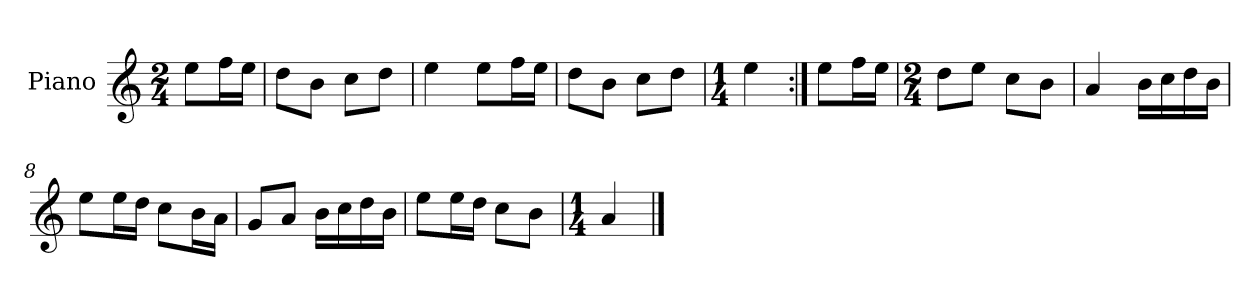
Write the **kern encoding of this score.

**kern
*part1
*staff1
*I"Piano
*I'Pno.
*clefG2
*k[]
*M2/4
=
8ee\L
16ff\L
16ee\JJ
=1
8dd\L
8b\J
8cc\L
8dd\J
=2
4ee\
8ee\L
16ff\L
16ee\JJ
=3
8dd\L
8b\J
8cc\L
8dd\J
=4
*M1/4
4ee\
=5:|!
8ee\L
16ff\L
16ee\JJ
=6
*M2/4
8dd\L
8ee\J
8cc\L
8b\J
=7
4a/
16b\LL
16cc\
16dd\
16b\JJ
=8
8ee\L
16ee\L
16dd\JJ
8cc\L
16b\L
16a\JJ
=9
8g/L
8a/J
16b\LL
16cc\
16dd\
16b\JJ
!!LO:LB:g=z
=10
8ee\L
16ee\L
16dd\JJ
8cc\L
8b\J
=11
*M1/4
4a/
==
*-
